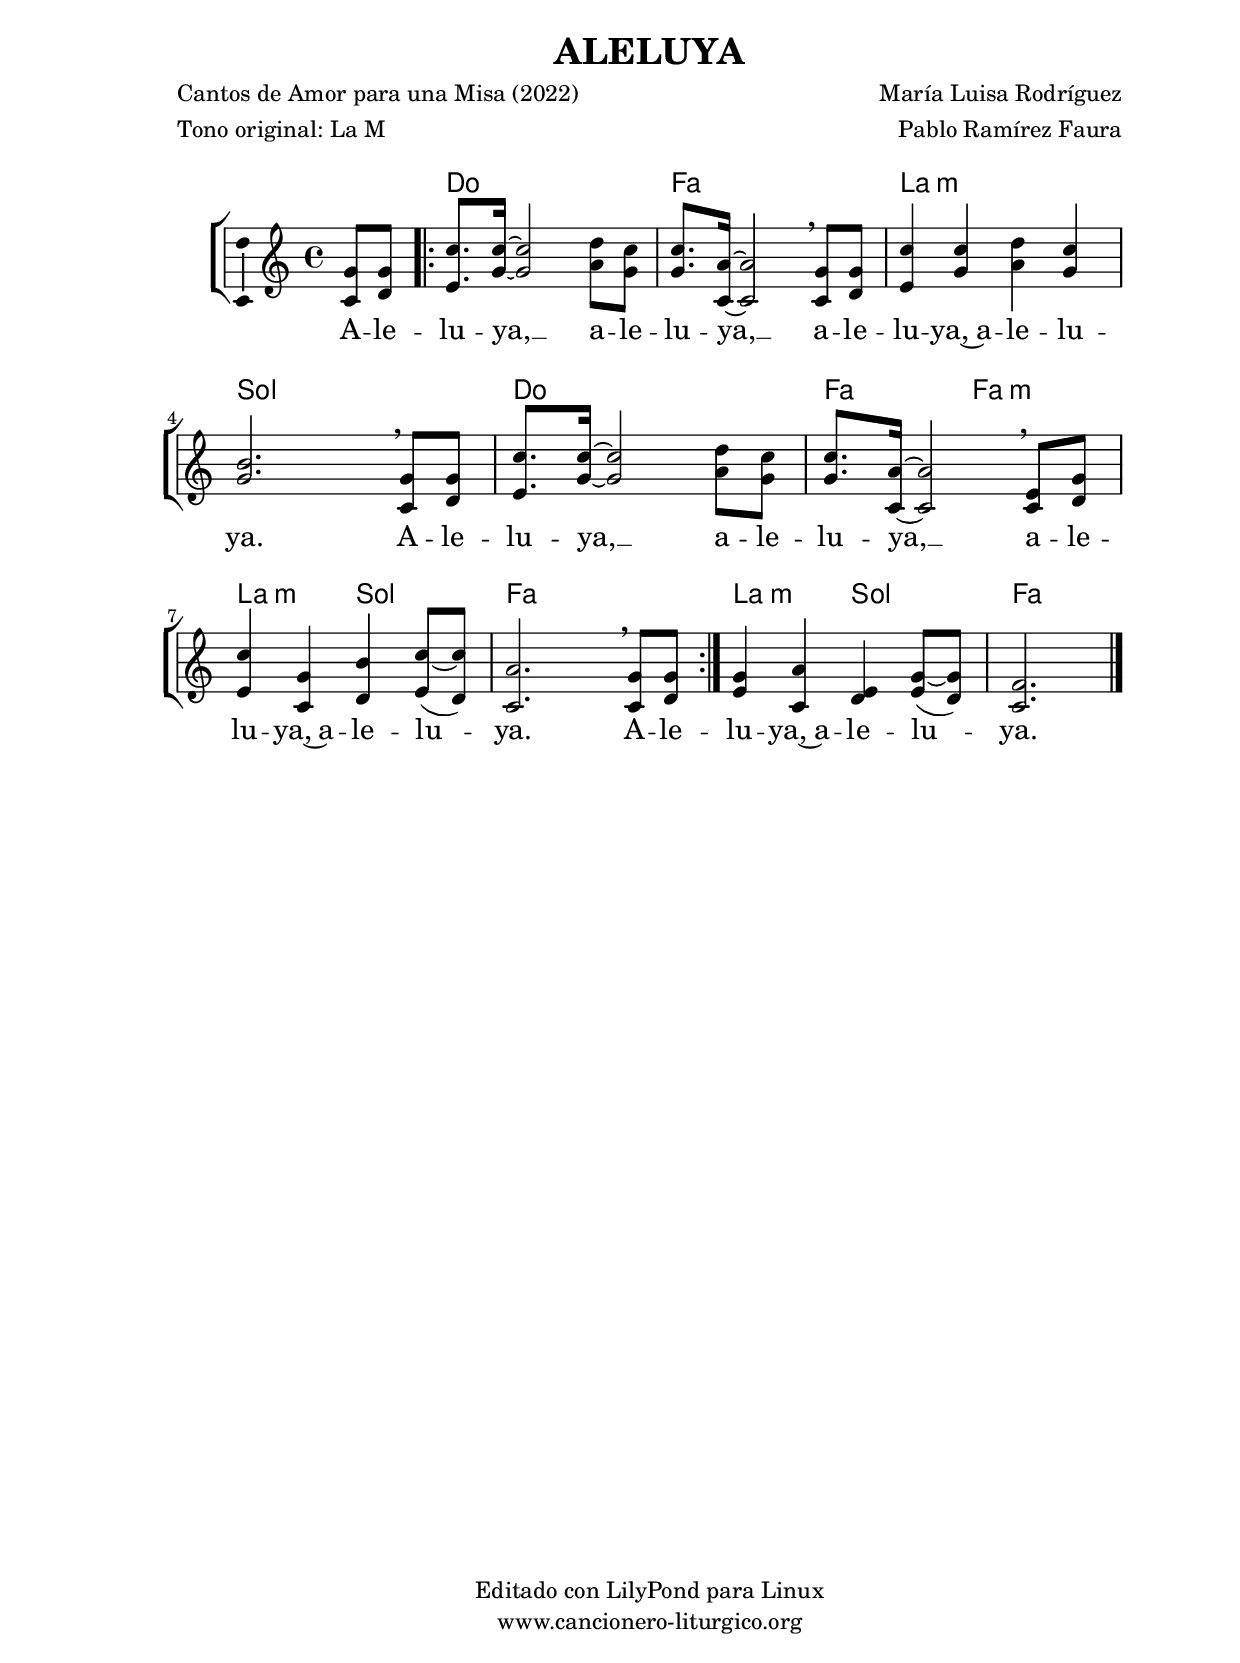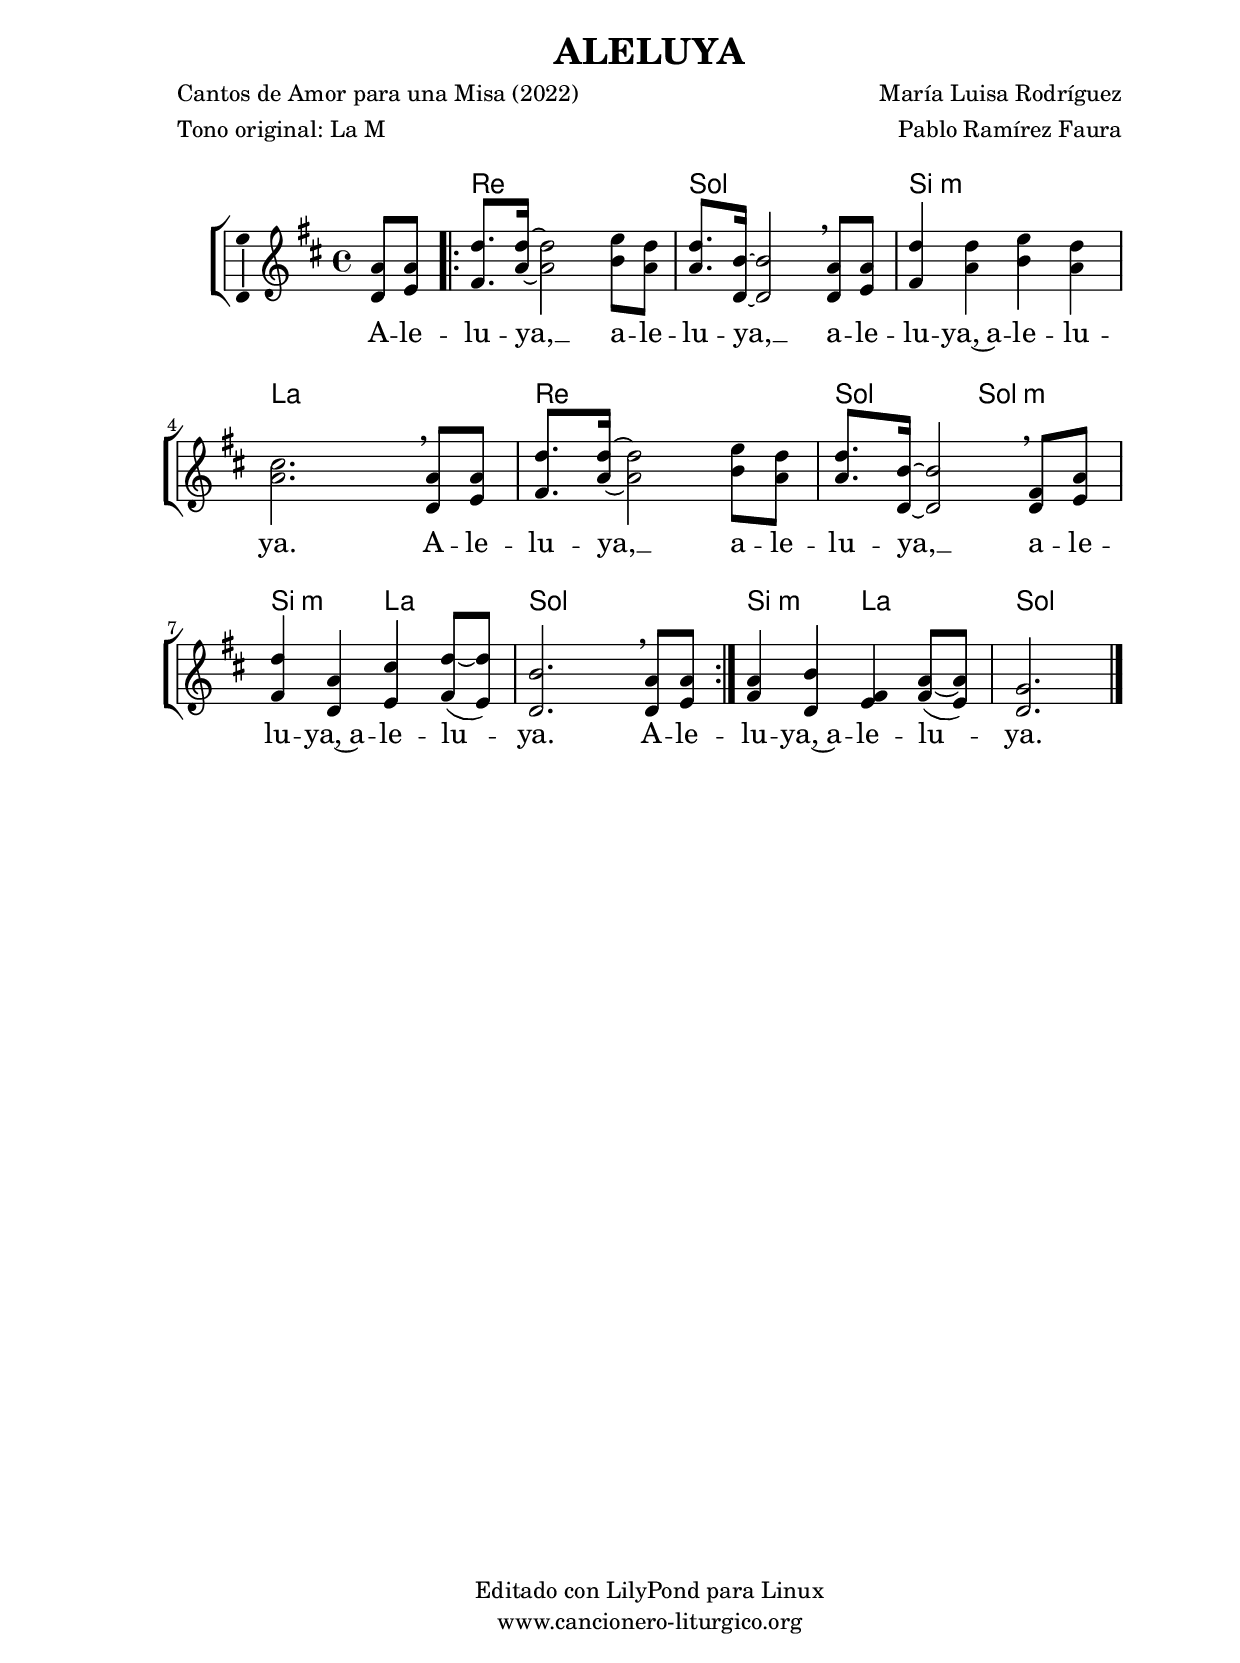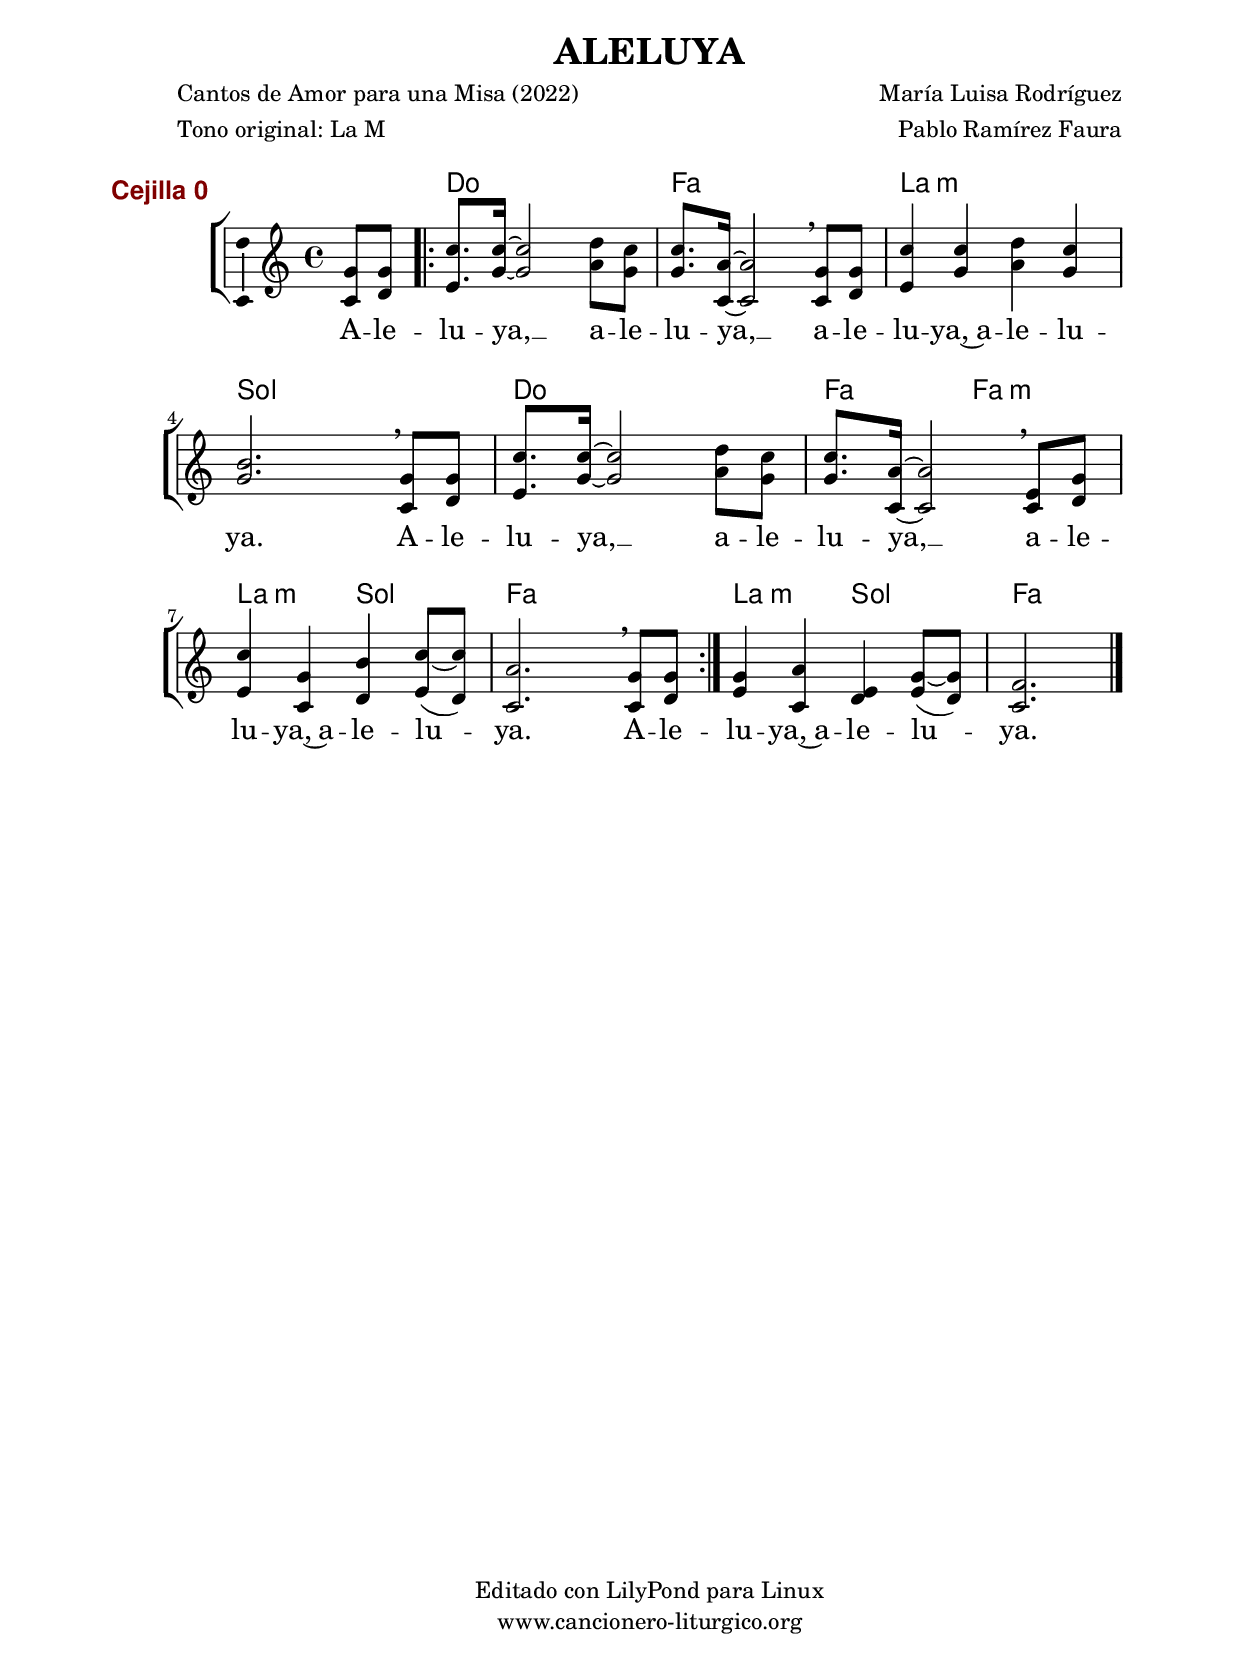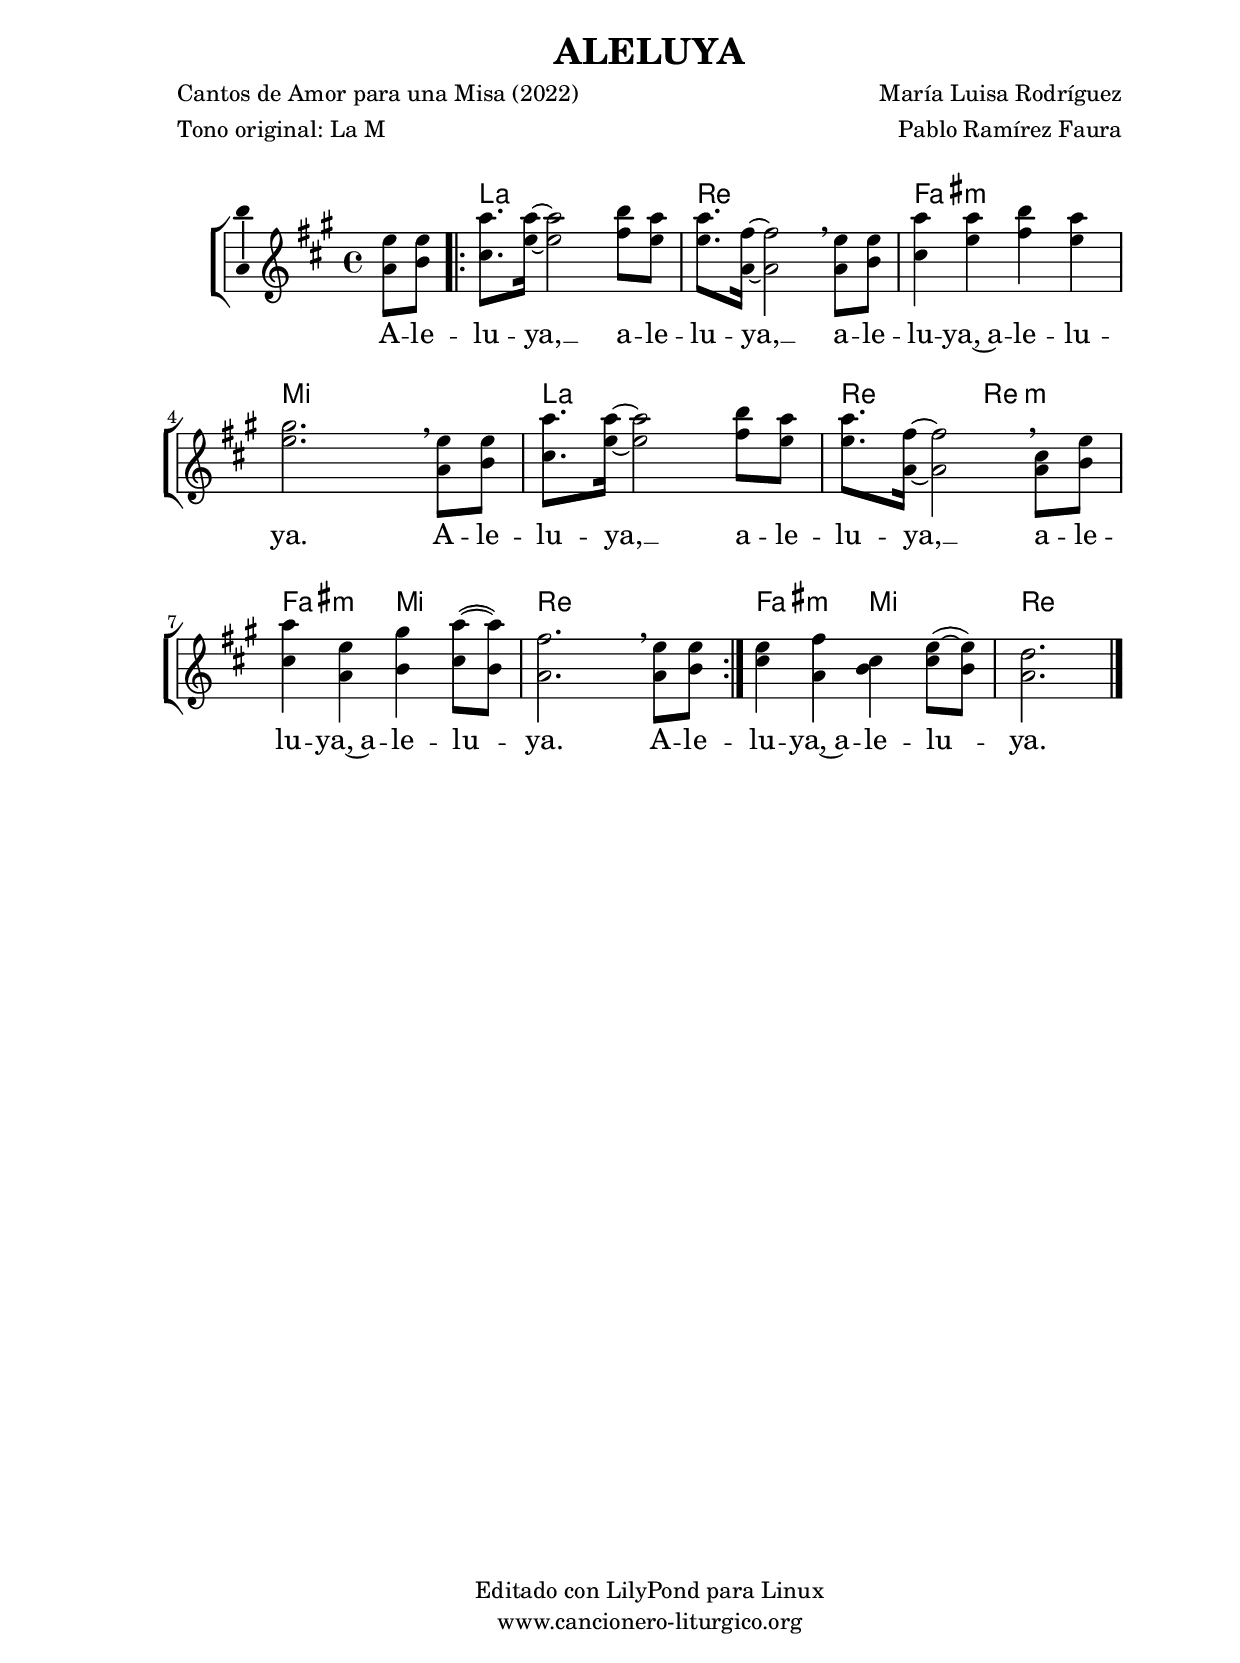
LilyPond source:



%versión de lilypond para la que se ha escrito esta partitura:
\version "2.16.0"

	%Tamaño papel
	#(set-default-paper-size "a4")
	%Tamaño partitura
	#(set-global-staff-size 20)
	%No responde al pulsar sobre una nota
	#(ly:set-option 'point-and-click #f)

%parámetros del encabezamiento:
\header {
	title = "ALELUYA"
	subtitle = ""
	composer = "María Luisa Rodríguez"
	arranger = "Pablo Ramírez Faura"
	poet = "Cantos de Amor para una Misa (2022)"
	meter = "Tono original: La M"
%	arranger = ""
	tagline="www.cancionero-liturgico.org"
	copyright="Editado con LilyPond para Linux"
	tiempo = ""
	usos = ""
	letra = ""
	}

%parámetros asociados al papel:
\paper  {
	oddHeaderMarkup = \markup {\fill-line { \on-the-fly #not-first-page \fromproperty #'header:title \on-the-fly #not-first-page \fromproperty #'header:composer }}
	evenHeaderMarkup = \markup {\fill-line { \fromproperty #'header:composer \fromproperty #'header:title }}
	#(set-paper-size "a4")
	print-page-number = ##f
	first-page-number = 1
	print-first-page-number = ##f
%	head-separation = 3.0 \cm
	top-margin = 2.0 \cm
	bottom-margin = 0.5\cm
%%%	bottom-margin = -2.0\cm
	left-margin = 3.0 \cm
	line-width = 16.0 \cm 
	indent = 8\mm
	interscoreline = 2.\mm
	between-system-space = 15\mm
%	para que las partituras no llenen la hoja:
	ragged-bottom = ##t
%	idem para la última hoja:
	ragged-last-bottom = ##f
%	para que las partituras llenen el ancho del papel:
	ragged-last = ##f
	after-title-space = 2.5 \cm
%page-count=1
system-count=3

	%Flexible Vertical Spacing
%	markup-markup-spacing =
%	#'((basic-distance . 15) (minimum-distance . 15) (padding . 3))
	markup-system-spacing =
	#'((basic-distance . 15) (minimum-distance . 15) (padding . 3))
	system-system-spacing =
	#'((basic-distance . 15) (minimum-distance . 15) (padding . 3))
	score-system-spacing =
	#'((basic-distance . 15) (minimum-distance . 15) (padding . 5))
%	top-system-spacing = % header
%	#'((basic-distance . 8) (minimum-distance . 0) (padding . 0))
%	top-markup-spacing =
%	#'((basic-distance . 20) (minimum-distance . 20) (padding . 0))
	last-bottom-spacing = % footer
	#'((basic-distance . 5) (minimum-distance . 5) (padding . 0))
%	score-markup-spacing =
%	#'((basic-distance . 16) (minimum-distance . 13) (padding . 0))

	}


%parámetros que afectan a toda la partitura:
global =  {
	%clave de sol (G):
	\clef G
	%armadura:
	\transpose a c
	\key a \major
	\tempo 4=100
	\set Score.tempoHideNote = ##t
	}


acordes = {
	\italianChords
	\chordmode {
	\transpose a c
{

s4
\repeat volta 2 {
a2 a d d fis:m fis:m e e
a2 a d d:m fis:m e d d
}
fis2:m e d2.

	}
	}
}

melodia = 
	\transpose a c'
{
	\relative c'{
	\time 4/4

%\phrasingSlurDashed

\partial4
<a e'>8 <b e>
\repeat volta 2 {
<cis a'>8. <e a>16~<e a>2 <fis b>8 <e a>
<e a>8. <a, fis'>16~<a fis'>2 \breathe <a e'>8 <b e>
<cis a'>4 <e a> <fis b> <e a>
<e gis>2. \breathe <a, e'>8 <b e>
<cis a'>8. <e a>16~<e a>2 <fis b>8 <e a>
<e a>8. <a, fis'>16~<a fis'>2 \breathe <a cis>8 <b e>
<cis a'>4 <a e'> <b gis'> <cis a'>8~(<b a'>)
<a fis'>2. \breathe <a e'>8 <b e>
}
<cis e>4 <a fis'> <b cis> <cis e>8~(<b e>)
<a d>2.
	\bar "|."
	}
	}




textouno = \lyricmode {

A -- le -- lu -- ya, __ a -- le -- lu -- ya, __
a -- le -- lu -- ya,~a -- le -- lu -- ya.
A -- le -- lu -- ya, __ a -- le -- lu -- ya, __
a -- le -- lu -- ya,~a -- le -- lu -- ya.

A -- le -- lu -- ya,~a -- le -- lu -- ya.
	}


acordesStaff = \context ChordNames = acordesStaff <<
	\set chordChanges = ##t
	\acordes
	>>

%%%%%%%%%%%%%%%%%%%%%%%%%%%%%%%%%%% CEJILLA %%%%%%%%%%%%%%%%%%%%%%%%%%%%%%%%%%%
acordescejilla = {
%%%	\override ChordNames.ChordName #'font-size = #-1
%%%	\override ChordNames.ChordName #'font-series = #'bold
	\transpose c c {
		\acordes
		}
	}

acordescejillaStaff = \context ChordNames = acordescejillaStaff <<
	\set Staff.instrumentName = \markup \with-color #darkred \larger \bold \sans "Cejilla 0"
	\set chordChanges = ##t
	\acordescejilla
	>>
%%%%%%%%%%%%%%%%%%%%%%%%%%%%%%%%%%% CEJILLA %%%%%%%%%%%%%%%%%%%%%%%%%%%%%%%%%%%


vozStaff = \context Voice = vozStaff
\with {\consists "Ambitus_engraver"}
<<
%	\set Staff.instrumentName = ""
%	\set Staff.shortInstrumentName = ""
%	\set Staff.midiInstrument = #"clarinet"
%	\set Staff.midiInstrument = #"cello"
%	\set Staff.midiInstrument = #"flute"
	\set Staff.midiInstrument = #"electric guitar (jazz)"
%	\set Staff.midiInstrument = #"english horn"
%	\set Staff.midiInstrument = #"violin"
%	\set Staff.midiInstrument = #"glockenspiel"
	\set Staff.midiMinimumVolume = #0.7
	\set Staff.midiMaximumVolume = #0.9
	\global
	\melodia
	>>

textounoStaff = \context Lyrics = textounoStaff <<
	\lyricsto vozStaff \textouno
	>>


\book {
	\score {
		\context ChoirStaff {
			\override StaffGroup.SystemStartBracket #'collapse-height = #1
			\override Score.SystemStartBar #'collapse-height = #1
			<<
			\acordesStaff
			\vozStaff
			\textounoStaff
			>>
			}
		\layout {
	    		\context {
				\Lyrics
				\override LyricText #'font-size = #2
				}
	   		 \context {
				\Score
				\override StaffSymbol #'staff-space = #(magstep +3)
				}
			}
		}
	\score {
		\unfoldRepeats
		\context ChoirStaff {
			<<
			\acordesStaff
			\vozStaff
			>>
			}
		\midi {
	  		\context {
	  			\Score
				tempoWholesPerMinute = #(ly:make-moment 70 4)
				}
			}
		}
	}


%Partitura para guitarra
#(define output-suffix "G")
\book {
	\score {
		\context ChoirStaff {
			\override StaffGroup.SystemStartBracket #'collapse-height = #1
			\override Score.SystemStartBar #'collapse-height = #1
			<<
			\acordescejillaStaff
			\vozStaff
			\textounoStaff
			>>
			}
		\layout {
%%%%%%%%%%%%%%%%%%%%%%%%%%%%%%%%%%% CEJILLA %%%%%%%%%%%%%%%%%%%%%%%%%%%%%%%%%%%
			\context {
				\ChordNames \consists Instrument_name_engraver
				}
%%%%%%%%%%%%%%%%%%%%%%%%%%%%%%%%%%% CEJILLA %%%%%%%%%%%%%%%%%%%%%%%%%%%%%%%%%%%
	    		\context {
				\Lyrics
				\override LyricText #'font-size = #2
				}
	   		 \context {
				\Score
				\override StaffSymbol #'staff-space = #(magstep +3)
				}
			}
		}
	}


#(define output-suffix "C")
\book {
	\score {
		\context ChoirStaff {
			\override StaffGroup.SystemStartBracket #'collapse-height = #1
			\override Score.SystemStartBar #'collapse-height = #1
\transpose c d
			<<
			\acordesStaff
			\vozStaff
			\textounoStaff
			>>
			}
		\layout {
	    		\context {
				\Lyrics
				\override LyricText #'font-size = #2
				}
	   		 \context {
				\Score
				\override StaffSymbol #'staff-space = #(magstep +3)
				}
			}
		}
	}


#(define output-suffix "S")
\book {
	\score {
		\context ChoirStaff {
			\override StaffGroup.SystemStartBracket #'collapse-height = #1
			\override Score.SystemStartBar #'collapse-height = #1
\transpose c a
			<<
			\acordesStaff
			\vozStaff
			\textounoStaff
			>>
			}
		\layout {
	    		\context {
				\Lyrics
				\override LyricText #'font-size = #2
				}
	   		 \context {
				\Score
				\override StaffSymbol #'staff-space = #(magstep +3)
				}
			}
		}
	}


